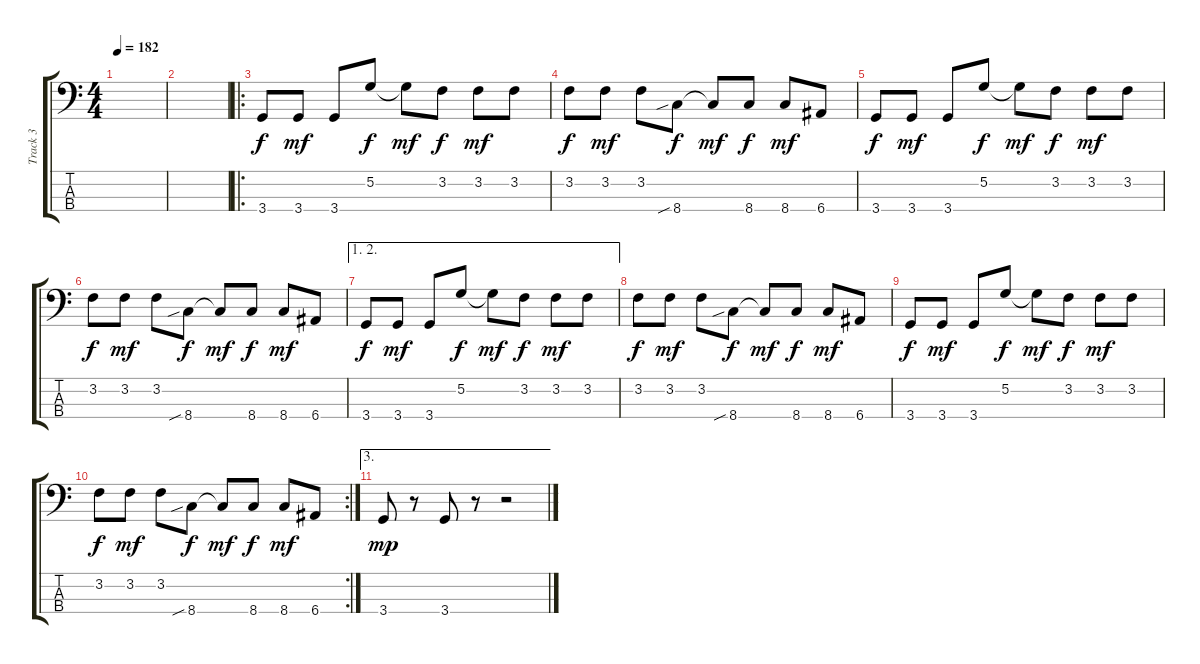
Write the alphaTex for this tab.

\track ("Track 3" "Track 3") {instrument electricbassfinger}
\staff {score tabs}
\tuning (G2 D2 A1 E1) {hide}
\ts (4 4)
\tempo 182
\clef f4
\ks c
|
|
\ro
3.4.8 3.4.8{dy mf} 3.4.8 5.2.8{dy f} 5.2{t}.8{dy mf} 3.2.8{dy f} 3.2.8{dy mf} 3.2.8 |
3.2.8{dy f} 3.2.8{dy mf} 3.2.8 8.4{sib}.8{dy f} 8.4{t}.8{dy mf} 8.4.8{dy f} 8.4.8{dy mf} 6.4.8 |
3.4.8{dy f} 3.4.8{dy mf} 3.4.8 5.2.8{dy f} 5.2{t}.8{dy mf} 3.2.8{dy f} 3.2.8{dy mf} 3.2.8 |
3.2.8{dy f} 3.2.8{dy mf} 3.2.8 8.4{sib}.8{dy f} 8.4{t}.8{dy mf} 8.4.8{dy f} 8.4.8{dy mf} 6.4.8 |
\ae (1 2)
3.4.8{dy f} 3.4.8{dy mf} 3.4.8 5.2.8{dy f} 5.2{t}.8{dy mf} 3.2.8{dy f} 3.2.8{dy mf} 3.2.8 |
3.2.8{dy f} 3.2.8{dy mf} 3.2.8 8.4{sib}.8{dy f} 8.4{t}.8{dy mf} 8.4.8{dy f} 8.4.8{dy mf} 6.4.8 |
3.4.8{dy f} 3.4.8{dy mf} 3.4.8 5.2.8{dy f} 5.2{t}.8{dy mf} 3.2.8{dy f} 3.2.8{dy mf} 3.2.8 |
\rc 2
3.2.8{dy f} 3.2.8{dy mf} 3.2.8 8.4{sib}.8{dy f} 8.4{t}.8{dy mf} 8.4.8{dy f} 8.4.8{dy mf} 6.4.8 |
\ae 3
3.4.8{dy mp} r.8 3.4.8 r.8 r.2
